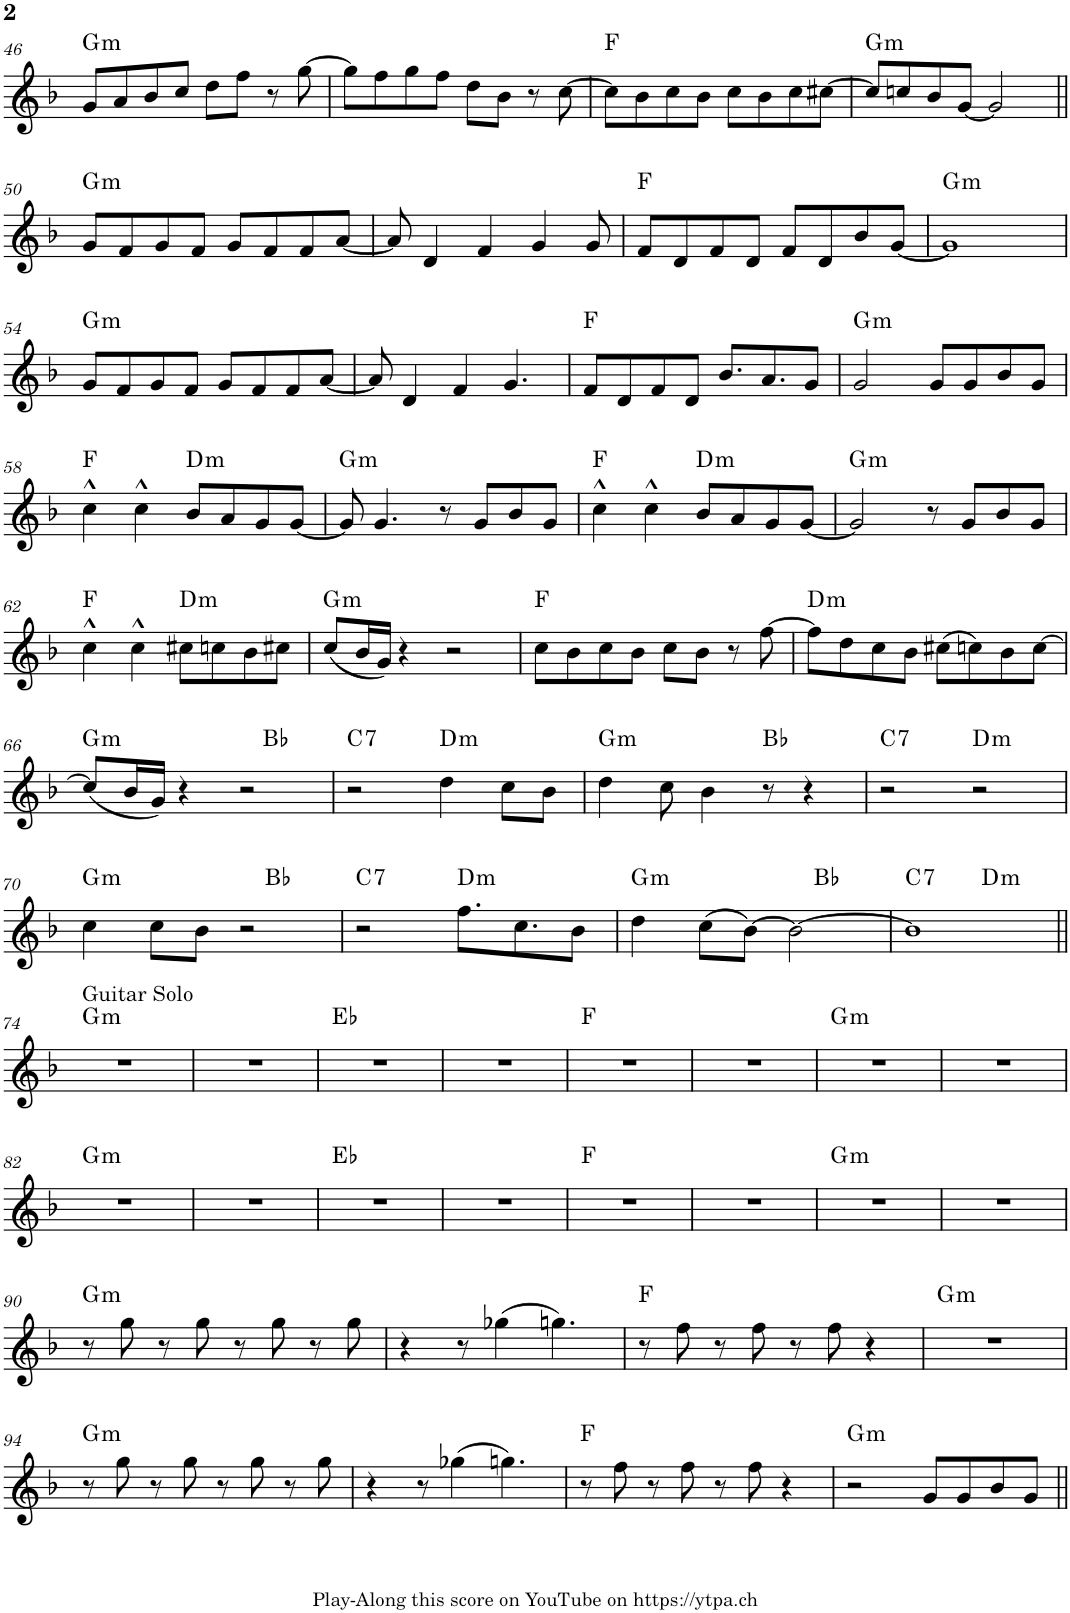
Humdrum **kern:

**kern	**harte
*part1	*part1
*staff1	*
*I"Piano	*
*I'Pno.	*
!!LO:PB:g=z
*clefG2	*
*k[b-]	*
*M4/4	*
=46	=46
!	!LO:H:kt=m
8g/L	G:min
8a/	.
8b-/	.
8cc/J	.
8dd\L	.
8ff\J	.
8r	.
[8gg\	.
=47	=47
8gg\L]	.
8ff\	.
8gg\	.
8ff\J	.
8dd\L	.
8b-\J	.
8r	.
[8cc\	.
=48	=48
8cc\L]	F:maj
8b-\	.
8cc\	.
8b-\J	.
8cc\L	.
8b-\	.
8cc\	.
[8cc#X\J	.
=49	=49
!	!LO:H:kt=m
8cc#/L]	G:min
8ccn/	.
8b-/	.
[8g/J	.
2g/]	.
!!LO:LB:g=z
=50||	=50||
!	!LO:H:kt=m
8g/L	G:min
8f/	.
8g/	.
8f/J	.
8g/L	.
8f/	.
8f/	.
[8a/J	.
=51	=51
8a/]	.
4d/	.
4f/	.
4g/	.
8g/	.
=52	=52
8f/L	F:maj
8d/	.
8f/	.
8d/J	.
8f/L	.
8d/	.
8b-/	.
[8g/J	.
=53	=53
!	!LO:H:kt=m
1g]	G:min
!!LO:LB:g=z
=54	=54
!	!LO:H:kt=m
8g/L	G:min
8f/	.
8g/	.
8f/J	.
8g/L	.
8f/	.
8f/	.
[8a/J	.
=55	=55
8a/]	.
4d/	.
4f/	.
4.g/	.
=56	=56
8f/L	F:maj
8d/	.
8f/	.
8d/J	.
8.b-/L	.
8.a/	.
8g/J	.
=57	=57
!	!LO:H:kt=m
2g/	G:min
8g/L	.
8g/	.
8b-/	.
8g/J	.
!!LO:LB:g=z
=58	=58
4cc^^\	F:maj
4cc^^\	.
!	!LO:H:kt=m
8b-/L	D:min
8a/	.
8g/	.
[8g/J	.
=59	=59
!	!LO:H:kt=m
8g/]	G:min
4.g/	.
8r	.
8g/L	.
8b-/	.
8g/J	.
=60	=60
4cc^^\	F:maj
4cc^^\	.
!	!LO:H:kt=m
8b-/L	D:min
8a/	.
8g/	.
[8g/J	.
=61	=61
!	!LO:H:kt=m
2g/]	G:min
8r	.
8g/L	.
8b-/	.
8g/J	.
!!LO:LB:g=z
=62	=62
4cc^^\	F:maj
4cc^^\	.
!	!LO:H:kt=m
8cc#X\L	D:min
8ccn\	.
8b-\	.
8cc#X\J	.
=63	=63
!	!LO:H:kt=m
(8cc/L	G:min
16b-/L	.
16g/JJ)	.
4r	.
2r	.
=64	=64
8cc\L	F:maj
8b-\	.
8cc\	.
8b-\J	.
8cc\L	.
8b-\J	.
8r	.
[8ff\	.
=65	=65
!	!LO:H:kt=m
8ff\L]	D:min
8dd\	.
8cc\	.
8b-\J	.
(8cc#X\L	.
8ccn\)	.
8b-\	.
[8cc\J	.
!!LO:LB:g=z
=66	=66
!	!LO:H:kt=m
*^	*
(8cc/L]	2ryy	G:min
16b-/L	.	.
16g/JJ)	.	.
4r	.	.
2r	8ryy	.
.	4.ryy	Bb:maj
=67	=67	=67
!	!	!LO:H:kt=7
*v	*v	*
2r	C:7
!	!LO:H:kt=m
4dd\	D:min
8cc\L	.
8b-\J	.
=68	=68
!	!LO:H:kt=m
4dd\	G:min
8cc\	.
4b-\	.
8r	Bb:maj
4r	.
=69	=69
!	!LO:H:kt=7
2r	C:7
!	!LO:H:kt=m
2r	D:min
!!LO:LB:g=z
=70	=70
!	!LO:H:kt=m
*^	*
4cc\	2ryy	G:min
8cc\L	.	.
8b-\J	.	.
2r	8ryy	.
.	4.ryy	Bb:maj
=71	=71	=71
!	!	!LO:H:kt=7
*v	*v	*
2r	C:7
!	!LO:H:kt=m
8.ff\L	D:min
8.cc\	.
8b-\J	.
=72	=72
!	!LO:H:kt=m
*^	*
4dd\	2ryy	G:min
(8cc\L	.	.
[8b-\J)	.	.
2b-\_	8ryy	.
.	4.ryy	Bb:maj
=73	=73	=73
!	!	!LO:H:kt=7
1b-]	2ryy	C:7
!	!	!LO:H:kt=m
.	2ryy	D:min
!!LO:LB:g=z	!!
=74||	=74||	=74||
!LO:TX:a:t=Guitar Solo	!	!LO:H:kt=m
*v	*v	*
1r	G:min
=75	=75
1r	.
=76	=76
1r	Eb:maj
=77	=77
1r	.
=78	=78
1r	F:maj
=79	=79
1r	.
=80	=80
!	!LO:H:kt=m
1r	G:min
=81	=81
1r	.
!!LO:LB:g=z
=82	=82
!	!LO:H:kt=m
1r	G:min
=83	=83
1r	.
=84	=84
1r	Eb:maj
=85	=85
1r	.
=86	=86
1r	F:maj
=87	=87
1r	.
=88	=88
!	!LO:H:kt=m
1r	G:min
=89	=89
1r	.
!!LO:LB:g=z
=90	=90
!	!LO:H:kt=m
8r	G:min
8gg\	.
8r	.
8gg\	.
8r	.
8gg\	.
8r	.
8gg\	.
=91	=91
4r	.
8r	.
(4gg-X\	.
4.ggn\)	.
=92	=92
8r	F:maj
8ff\	.
8r	.
8ff\	.
8r	.
8ff\	.
4r	.
=93	=93
!	!LO:H:kt=m
1r	G:min
!!LO:LB:g=z
=94	=94
!	!LO:H:kt=m
8r	G:min
8gg\	.
8r	.
8gg\	.
8r	.
8gg\	.
8r	.
8gg\	.
=95	=95
4r	.
8r	.
(4gg-X\	.
4.ggn\)	.
=96	=96
8r	F:maj
8ff\	.
8r	.
8ff\	.
8r	.
8ff\	.
4r	.
=97	=97
!	!LO:H:kt=m
2r	G:min
8g/L	.
8g/	.
8b-/	.
8g/J	.
=||	=||
*-	*-
